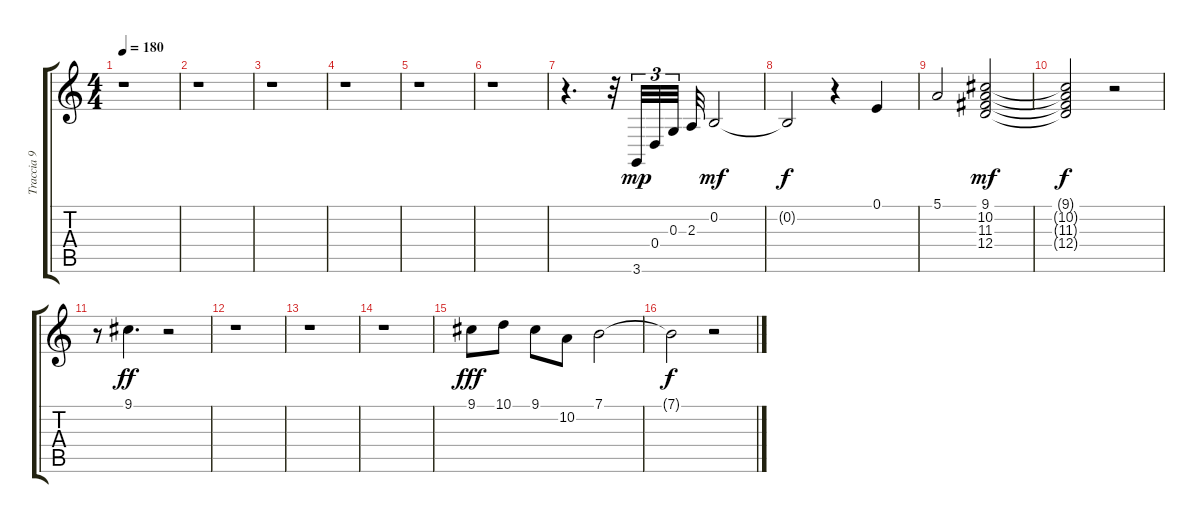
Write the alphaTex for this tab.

\track ("Traccia 9" "Traccia 9") {instrument electricpiano1}
\staff {score tabs}
\tuning (E4 B3 G3 D3 A2 E2) {hide}
\ts (4 4)
\tempo 180
\clef g2
\ks c
r.1{dy f} |
r.1 |
r.1 |
r.1 |
r.1 |
r.1 |
r.4{d} r.32 3.6.32{tu (3 2) dy mp} 0.4.32{tu (3 2)} 0.3.32{tu (3 2)} 2.3.32 0.2.2{dy mf} |
0.2{t}.2{dy f} r.4 0.1.4 |
5.1.2 (9.1 10.2 11.3 12.4).2{dy mf} |
(9.1{t} 10.2{t} 11.3{t} 12.4{t}).2{dy f} r.2 |
r.8 9.1.4{d dy ff} r.2 |
r.1 |
r.1 |
r.1 |
9.1.8{dy fff} 10.1.8 9.1.8 10.2.8 7.1.2 |
7.1{t}.2{dy f} r.2
